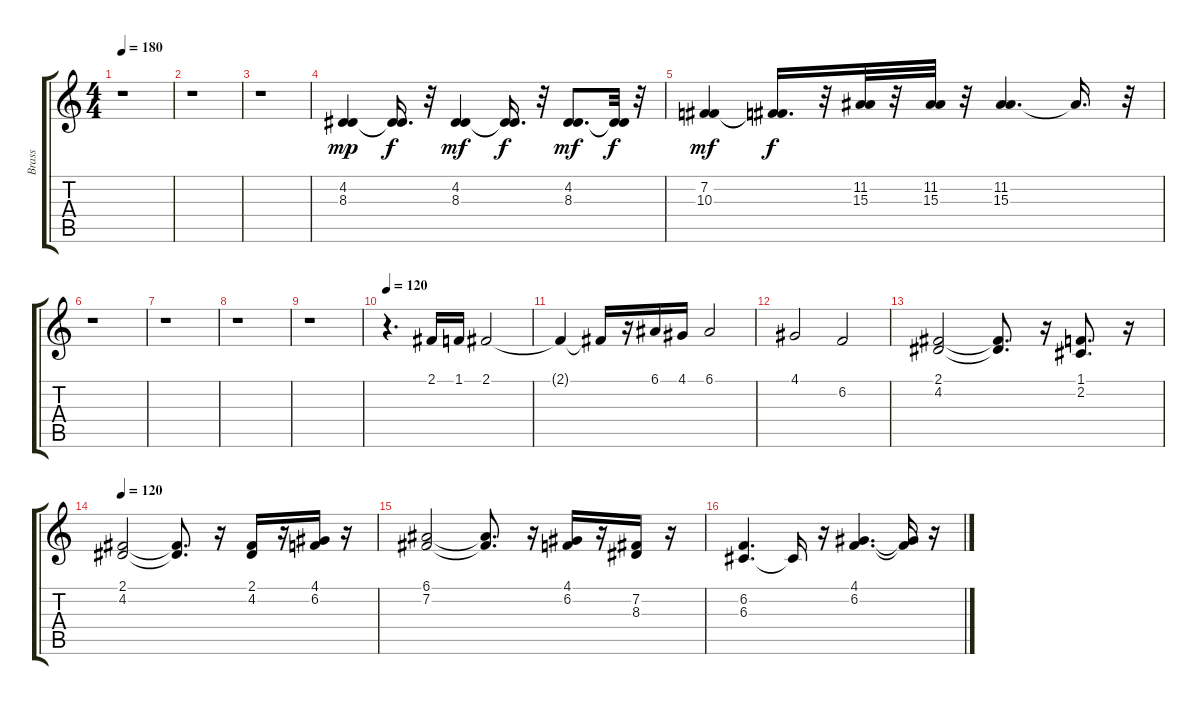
\track ("Brass" "Brass") {instrument brasssection}
\staff {score tabs}
\tuning (E4 B3 G3 D3 A2 E2) {hide}
\ts (4 4)
\tempo 180
\clef g2
\ks c
r.1{dy f} |
r.1 |
r.1 |
(4.2 8.3).4{dy mp} (4.2{t} 8.3{t}).16{d dy f} r.32 (4.2 8.3).4{dy mf} (4.2{t} 8.3{t}).16{d dy f} r.32 (4.2 8.3).8{d dy mf} (4.2{t} 8.3{t}).32{dy f} r.32 |
(7.2 10.3).4{dy mf} (7.2{t} 10.3{t}).16{d dy f} r.32 (11.2 15.3).32 r.32 (11.2 15.3).32 r.32 (11.2 15.3).4{d} 15.3{t}.16{d} r.32 |
r.1 |
r.1 |
r.1 |
r.1 |
\tempo 120
r.4{d} 2.1.16 1.1.16 2.1.2 |
2.1{t}.4 2.1{t}.16 r.16 6.1.16 4.1.16 6.1.2 |
4.1.2 6.2.2 |
(2.1 4.2).2 (2.1{t} 4.2{t}).8{d} r.16 (1.1 2.2).8{d} r.16 |
\tempo 120
(2.1 4.2).2 (2.1{t} 4.2{t}).8{d} r.16 (2.1 4.2).16 r.16 (4.1 6.2).16 r.16 |
(6.1 7.2).2 (6.1{t} 7.2{t}).8{d} r.16 (4.1 6.2).16 r.16 (7.2 8.3).16 r.16 |
(6.2 6.3).4{d} 6.3{t}.16 r.16 (4.1 6.2).4{d} (4.1{t} 6.2{t}).16 r.16
